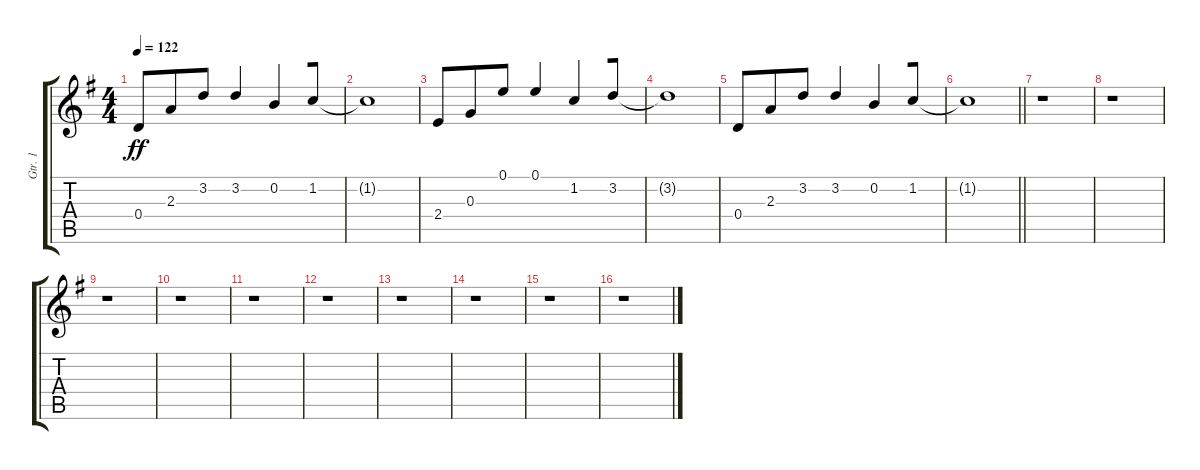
\track ("Gtr. 1" "Gtr. 1") {instrument electricguitarclean}
\staff {score tabs}
\tuning (E4 B3 G3 D3 A2 E2) {hide}
\ts (4 4)
\tempo 122
\clef g2
\ks g
0.4.8{dy ff beam merge} 2.3.8{beam merge} 3.2.8{beam merge} 3.2.4{beam merge} 0.2.4{beam merge} 1.2.8 |
1.2{t}.1 |
2.4.8{beam merge} 0.3.8{beam merge} 0.1.8{beam merge} 0.1.4{beam merge} 1.2.4{beam merge} 3.2.8 |
3.2{t}.1 |
0.4.8{beam merge} 2.3.8{beam merge} 3.2.8{beam merge} 3.2.4{beam merge} 0.2.4{beam merge} 1.2.8 |
\barLineRight lightlight
1.2{t}.1 |
r.1 |
r.1 |
r.1 |
r.1 |
r.1 |
r.1 |
r.1 |
r.1 |
r.1 |
r.1
